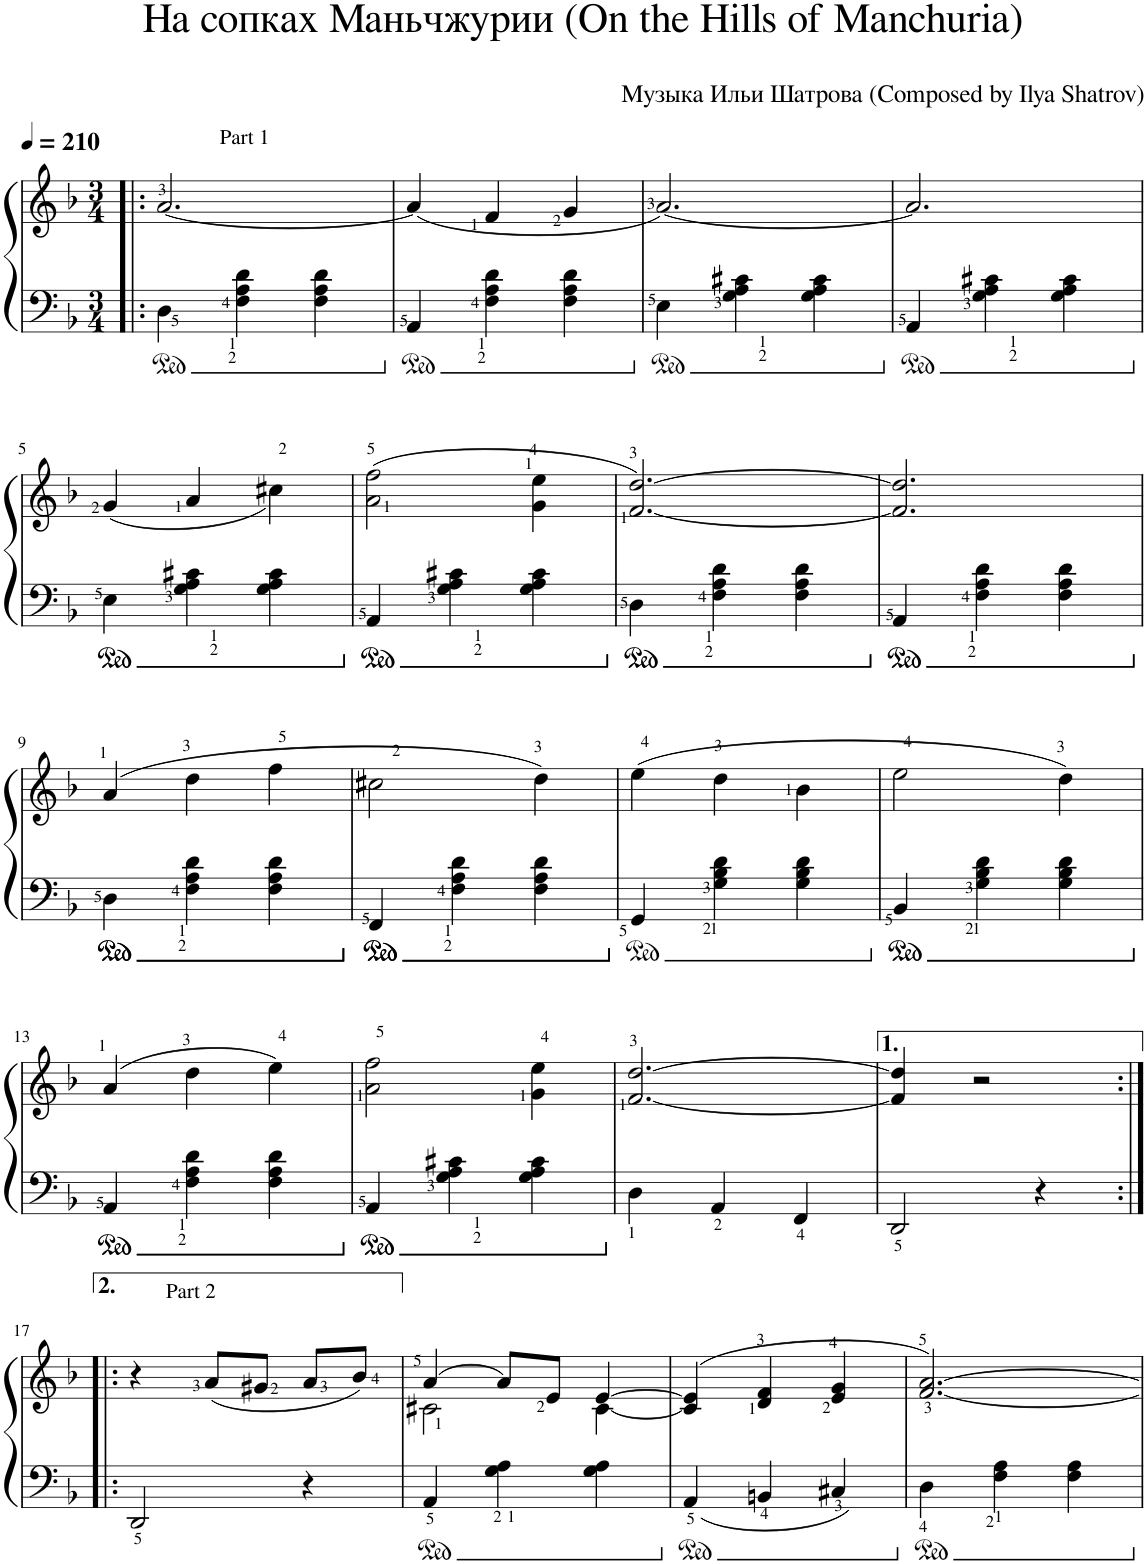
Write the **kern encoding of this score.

**kern	**kern
*part1	*part1
*staff2	*staff1
*I"Piano	*
*I'Pno.	*
*clefF4	*clefG2
*k[b-]	*k[b-]
*M3/4	*M3/4
*MM210	*MM210
=1!|:	=1!|:
!	!LO:TX:a:t=Part 1
4D\	[2.a/
4F\ 4A\ 4d\	.
4F\ 4A\ 4d\	.
=2	=2
4AA/	(4a/]
4F\ 4A\ 4d\	4f/
4F\ 4A\ 4d\	4g/
=3	=3
4E\	[2.a/)
4G\ 4A\ 4c#X\	.
4G\ 4A\ 4c#\	.
=4	=4
4AA/	2.a/]
4G\ 4A\ 4c#X\	.
4G\ 4A\ 4c#\	.
!!LO:LB:g=z
=5	=5
4E\	(<4g/
4G\ 4A\ 4c#X\	4a/
4G\ 4A\ 4c#\	4cc#X\)
=6	=6
4AA/	(2a\ 2ff\
4G\ 4A\ 4c#X\	.
4G\ 4A\ 4c#\	4g\ 4ee\
=7	=7
4D\	[2.f/ [2.dd/)
4F\ 4A\ 4d\	.
4F\ 4A\ 4d\	.
=8	=8
4AA/	2.f/] 2.dd/]
4F\ 4A\ 4d\	.
4F\ 4A\ 4d\	.
!!LO:LB:g=z
=9	=9
4D\	(4a/
4F\ 4A\ 4d\	4dd\
4F\ 4A\ 4d\	4ff\
=10	=10
4FF/	2cc#X\
4F\ 4A\ 4d\	.
4F\ 4A\ 4d\	4dd\)
=11	=11
4GG/	(4ee\
4G\ 4B-\ 4d\	4dd\
4G\ 4B-\ 4d\	4b-\
=12	=12
4BB-/	2ee\
4G\ 4B-\ 4d\	.
4G\ 4B-\ 4d\	4dd\)
!!LO:LB:g=z
=13	=13
4AA/	(4a/
4F\ 4A\ 4d\	4dd\
4F\ 4A\ 4d\	4ee\)
=14	=14
4AA/	2a\ 2ff\
4G\ 4A\ 4c#X\	.
4G\ 4A\ 4c#\	4g\ 4ee\
=15	=15
4D\	[2.f/ [2.dd/
4AA/	.
4FF/	.
=16	=16
2DD/	4f/] 4dd/]
.	2r
4r	.
!!LO:LB:g=z
=17:|!|:	=17:|!|:
2DD/	4r
!	!LO:TX:a:t=Part 2
.	(8a/L
.	8g#X/J
4r	8a/L
.	8b-/J)
=18	=18
*	*^
4AA/	[4a/	2c#X\
4G\ 4A\	8a/L]	.
.	8e/J	.
4G\ 4A\	[4e/	[4c#\
*	*v	*v
=19	=19
4AA/	(>4c#/] 4e/]
4BBn/	4d/ 4f/
4C#X/	4e/ 4g/
=20	=20
4D\	[2.f/ [2.a/)
4F\ 4A\	.
4F\ 4A\	.
=	=
*-	*-
